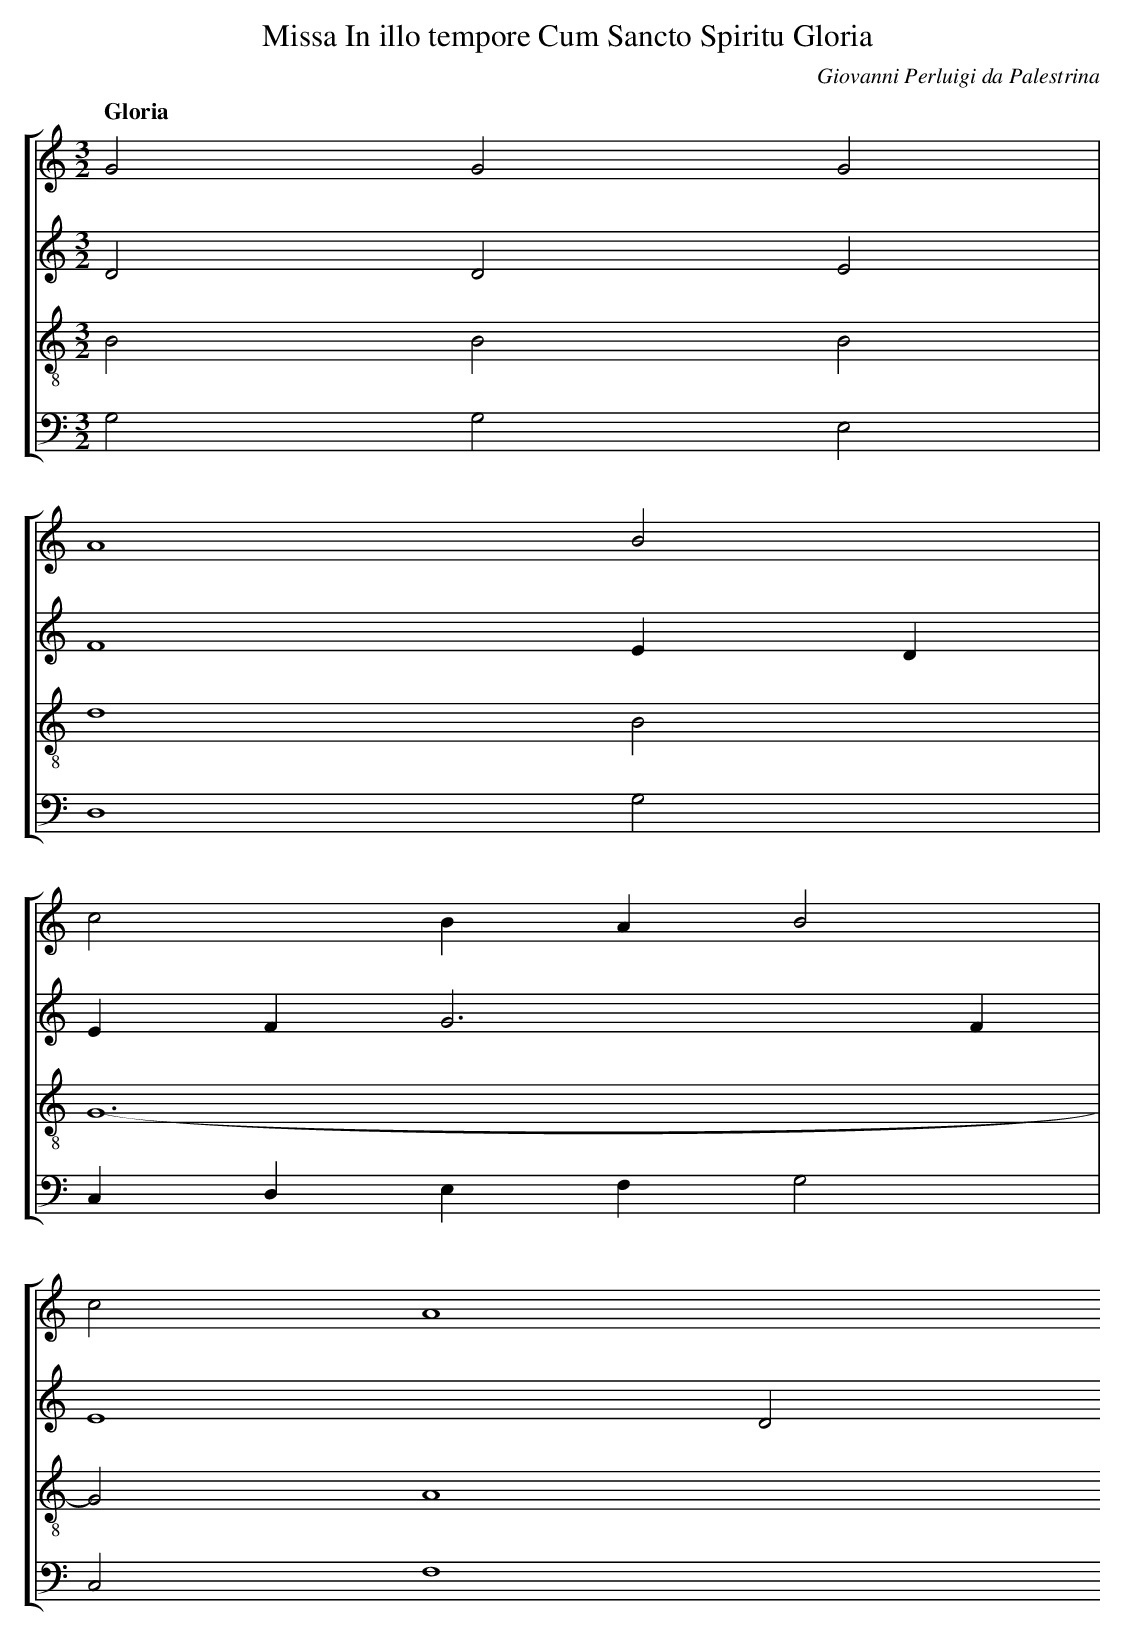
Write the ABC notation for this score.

X:1
T: Missa In illo tempore Cum Sancto Spiritu Gloria
C: Giovanni Perluigi da Palestrina
L: 1/4
M: 3/2
Q: "Gloria"
%%staves [1 2 3 4]
V: 1 clef=treble
V: 2 clef=treble
V: 3 clef=treble-8
V: 4 clef=bass
K: C
[V:1] G2G2G2 |
[V:2] D2D2E2 |
[V:3] B2B2B2 |
[V:4] G,2G,2E,2 |
[V:1] A4B2 |
[V:2] F4ED |
[V:3] d4B2 |
[V:4] D,4G,2 |
[V:1] c2BAB2 |
[V:2] EF2<G2F |
[V:3] G6- |
[V:4] C,D,E,F,G,2 |
[V:1] c2A4
[V:2] E4D2
[V:3] G2A4
[V:4] C,2F,4
